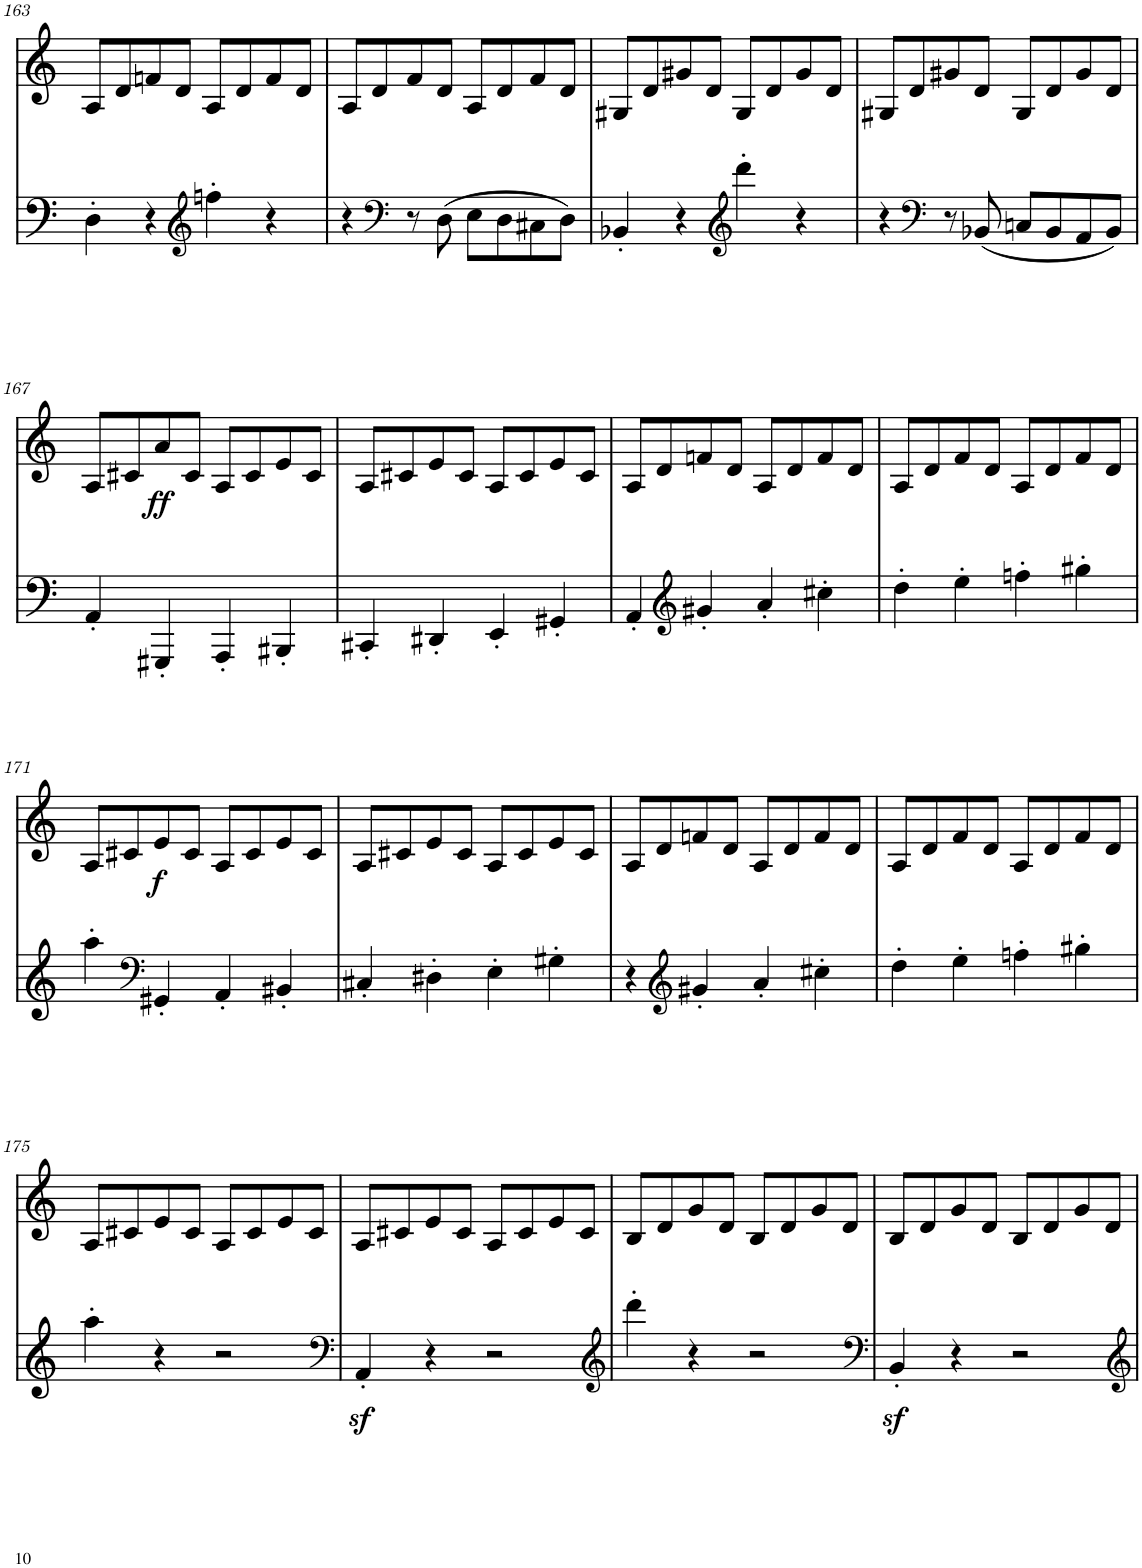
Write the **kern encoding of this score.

**kern	**kern	**text	**dynam
*part2	*part1	*part1	*part1
*staff2	*staff1	*staff1	*staff1
*I"piano	*I"piano	*	*
*I'Pno	*I'Pno	*	*
!!LO:PB:g=z
*clefF4	*clefG2	*	*
*k[]	*k[]	*	*
*M4/4	*M4/4	*	*
=163	=163	=163	=163
4D'\	8A/L	.	.
.	8d/	.	.
4r	8fn/	.	.
.	8d/J	.	.
*clefG2	*	*	*
4ffn'\	8A/L	.	.
.	8d/	.	.
4r	8f/	.	.
.	8d/J	.	.
=164	=164	=164	=164
4r	8A/L	.	.
.	8d/	.	.
*clefF4	*	*	*
8r	8f/	.	.
(8D\	8d/J	.	.
8E\L	8A/L	.	.
8D\	8d/	.	.
8C#X\	8f/	.	.
8D\J)	8d/J	.	.
=165	=165	=165	=165
4BB-X'/	8G#X/L	.	.
.	8d/	.	.
4r	8g#X/	.	.
.	8d/J	.	.
*clefG2	*	*	*
4ddd'\	8G#/L	.	.
.	8d/	.	.
4r	8g#/	.	.
.	8d/J	.	.
=166	=166	=166	=166
4r	8G#X/L	.	.
.	8d/	.	.
*clefF4	*	*	*
8r	8g#X/	.	.
(8BB-X/	8d/J	.	.
8Cn/L	8G#/L	.	.
8BB-/	8d/	.	.
8AA/	8g#/	.	.
8BB-/J)	8d/J	.	.
!!LO:LB:g=z
=167	=167	=167	=167
!	!	!LO:LY:b	!
4AA'/	8A/L	ff	.
.	8c#X/	.	.
!	!	!	!LO:DY:b
4GGG#X'/	8a/	.	ff
.	8c#/J	.	.
4AAA'/	8A/L	.	.
.	8c#/	.	.
4BBB#X'/	8e/	.	.
.	8c#/J	.	.
=168	=168	=168	=168
4CC#X'/	8A/L	.	.
.	8c#X/	.	.
4DD#X'/	8e/	.	.
.	8c#/J	.	.
4EE'/	8A/L	.	.
.	8c#/	.	.
4GG#X'/	8e/	.	.
.	8c#/J	.	.
=169	=169	=169	=169
4AA'/	8A/L	.	.
.	8d/	.	.
*clefG2	*	*	*
4g#X'/	8fn/	.	.
.	8d/J	.	.
4a'/	8A/L	.	.
.	8d/	.	.
4cc#X'\	8f/	.	.
.	8d/J	.	.
=170	=170	=170	=170
4dd'\	8A/L	.	.
.	8d/	.	.
4ee'\	8f/	.	.
.	8d/J	.	.
4ffn'\	8A/L	.	.
.	8d/	.	.
4gg#X'\	8f/	.	.
.	8d/J	.	.
!!LO:LB:g=z
=171	=171	=171	=171
4aa'\	8A/L	.	.
.	8c#X/	.	.
*clefF4	*	*	*
!	!	!LO:LY:b	!LO:DY:b
4GG#X'/	8e/	f	f
.	8c#/J	.	.
4AA'/	8A/L	.	.
.	8c#/	.	.
4BB#X'/	8e/	.	.
.	8c#/J	.	.
=172	=172	=172	=172
4C#X'/	8A/L	.	.
.	8c#X/	.	.
4D#X'\	8e/	.	.
.	8c#/J	.	.
4E'\	8A/L	.	.
.	8c#/	.	.
4G#X'\	8e/	.	.
.	8c#/J	.	.
=173	=173	=173	=173
4r	8A/L	.	.
.	8d/	.	.
*clefG2	*	*	*
4g#X'/	8fn/	.	.
.	8d/J	.	.
4a'/	8A/L	.	.
.	8d/	.	.
4cc#X'\	8f/	.	.
.	8d/J	.	.
=174	=174	=174	=174
4dd'\	8A/L	.	.
.	8d/	.	.
4ee'\	8f/	.	.
.	8d/J	.	.
4ffn'\	8A/L	.	.
.	8d/	.	.
4gg#X'\	8f/	.	.
.	8d/J	.	.
!!LO:LB:g=z
=175	=175	=175	=175
4aa'\	8A/L	.	.
.	8c#X/	.	.
4r	8e/	.	.
.	8c#/J	.	.
2r	8A/L	.	.
.	8c#/	.	.
.	8e/	.	.
.	8c#/J	.	.
=176	=176	=176	=176
*clefF4	*	*	*
4AAz<'/	8A/L	.	.
.	8c#X/	.	.
4r	8e/	.	.
.	8c#/J	.	.
2r	8A/L	.	.
.	8c#/	.	.
.	8e/	.	.
.	8c#/J	.	.
=177	=177	=177	=177
*clefG2	*	*	*
4ddd'\	8B/L	.	.
.	8d/	.	.
4r	8g/	.	.
.	8d/J	.	.
2r	8B/L	.	.
.	8d/	.	.
.	8g/	.	.
.	8d/J	.	.
=178	=178	=178	=178
*clefF4	*	*	*
4BBz<'/	8B/L	.	.
.	8d/	.	.
4r	8g/	.	.
.	8d/J	.	.
2r	8B/L	.	.
.	8d/	.	.
.	8g/	.	.
.	8d/J	.	.
=	=	=	=
*-	*-	*-	*-
